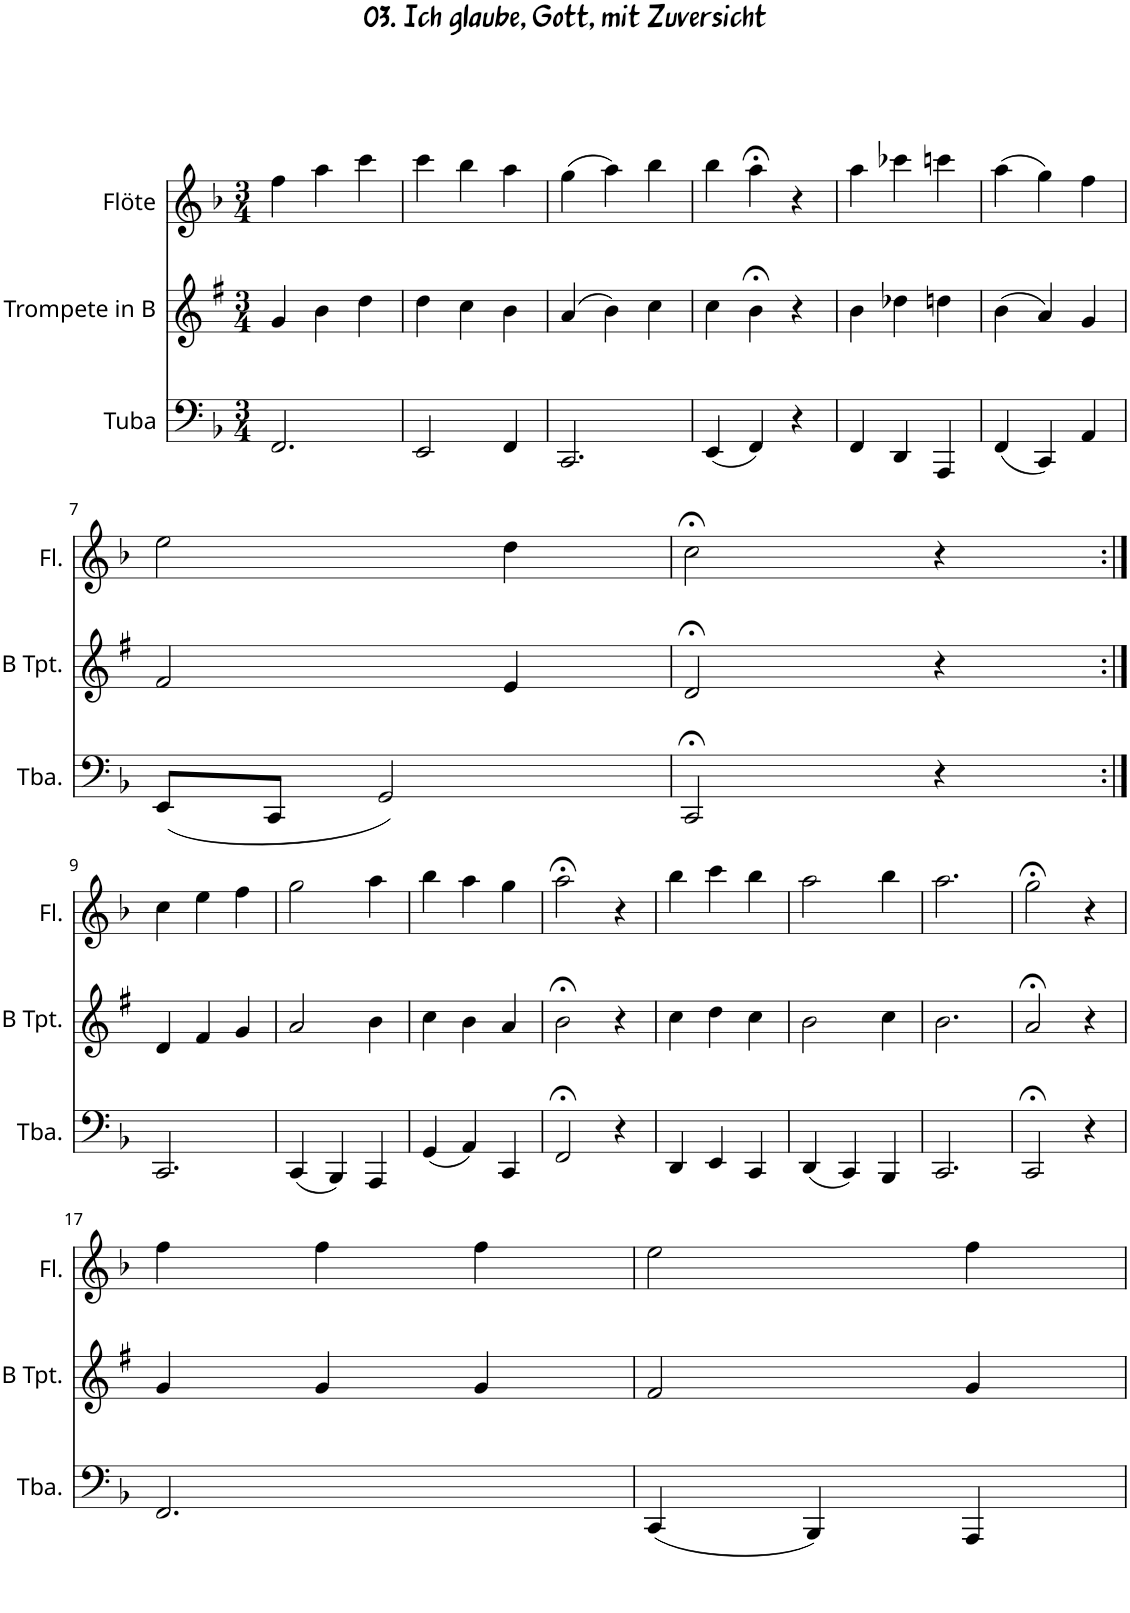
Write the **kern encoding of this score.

**kern	**kern	**kern
*part3	*part2	*part1
*staff3	*staff2	*staff1
*I"Tuba	*I"Trompete in B	*I"Flöte
*I'Tba.	*	*I'Fl.
*clefF4	*clefG2	*clefG2
*	*Trd1c2	*
*k[b-]	*k[f#]	*k[b-]
*M3/4	*M3/4	*M3/4
=1	=1	=1
2.FF/	4g/	4ff\
.	4b\	4aa\
.	4dd\	4ccc\
=2	=2	=2
2EE/	4dd\	4ccc\
.	4cc\	4bb-\
4FF/	4b\	4aa\
=3	=3	=3
2.CC/	(4a/	(4gg\
.	4b\)	4aa\)
.	4cc\	4bb-\
=4	=4	=4
(4EE/	4cc\	4bb-\
4FF/)	4b;<\	4aa;<\
4r	4r	4r
=5	=5	=5
4FF/	4b\	4aa\
4DD/	4dd-X\	4ccc-X\
4AAA/	4ddn\	4cccn\
=6	=6	=6
(4FF/	(4b\	(4aa\
4CC/)	4a/)	4gg\)
4AA/	4g/	4ff\
!!LO:LB:g=z
=7	=7	=7
(8EE/L	2f#/	2ee\
8CC/J	.	.
2GG/)	.	.
.	4e/	4dd\
=8	=8	=8
2CC;</	2d;</	2cc;<\
4r	4r	4r
!!LO:LB:g=z
=9:|!	=9:|!	=9:|!
2.CC/	4d/	4cc\
.	4f#/	4ee\
.	4g/	4ff\
=10	=10	=10
(4CC/	2a/	2gg\
4BBB-/)	.	.
4AAA/	4b\	4aa\
=11	=11	=11
(4GG/	4cc\	4bb-\
4AA/)	4b\	4aa\
4CC/	4a/	4gg\
=12	=12	=12
2FF;</	2b;<\	2aa;<\
4r	4r	4r
=13	=13	=13
4DD/	4cc\	4bb-\
4EE/	4dd\	4ccc\
4CC/	4cc\	4bb-\
=14	=14	=14
(4DD/	2b\	2aa\
4CC/)	.	.
4BBB-/	4cc\	4bb-\
=15	=15	=15
2.CC/	2.b\	2.aa\
=16	=16	=16
2CC;</	2a;</	2gg;<\
4r	4r	4r
!!LO:LB:g=z
=17	=17	=17
2.FF/	4g/	4ff\
.	4g/	4ff\
.	4g/	4ff\
=18	=18	=18
(4CC/	2f#/	2ee\
4BBB-/)	.	.
4AAA/	4g/	4ff\
=	=	=
*-	*-	*-
